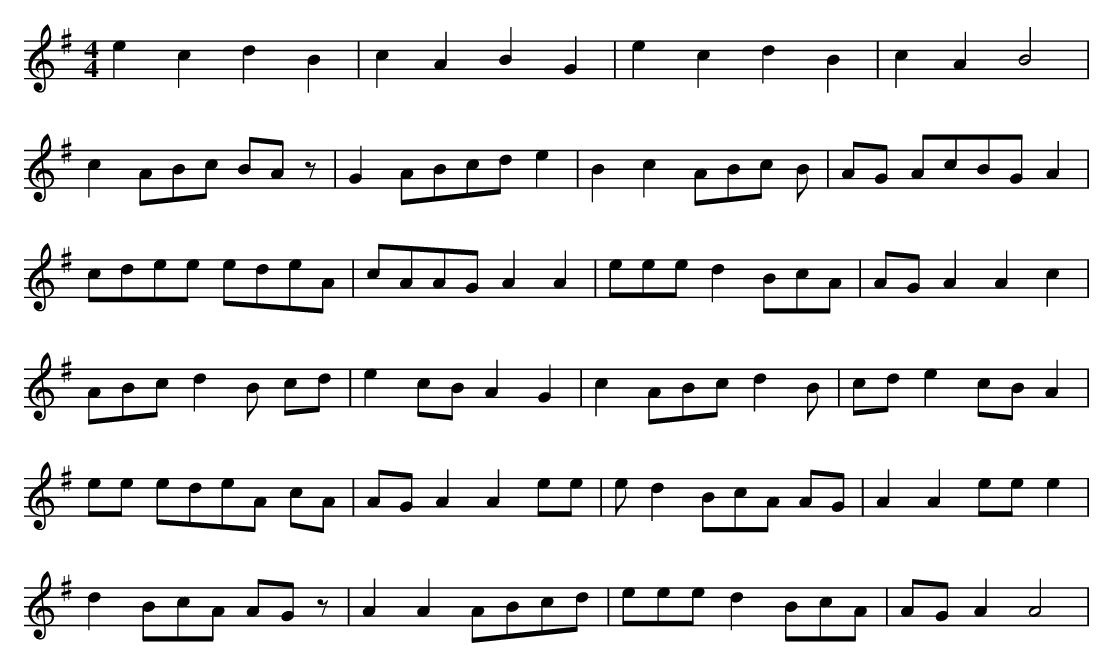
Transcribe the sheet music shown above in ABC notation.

X:1
M:4/4
K:G
e2 c2 d2 B2|c2 A2 B2 G2|e2 c2 d2 B2|c2 A2 B4|
c2 ABc BA z|G2 ABcde2|B2 c2 ABc B|AG AcBG A2|
cdee edeA|cAAG A2 A2|eee d2 BcA|AG A2 A2 c2|
ABc d2 B cd|e2 cB A2 G2|c2 ABc d2 B|cd e2 cB A2|
ee edeA cA|AG A2 A2 ee|e d2 BcA AG|A2 A2 ee e2|
d2 BcA AGz|A2 A2 ABcd|eee d2 BcA|AG A2 A4|
